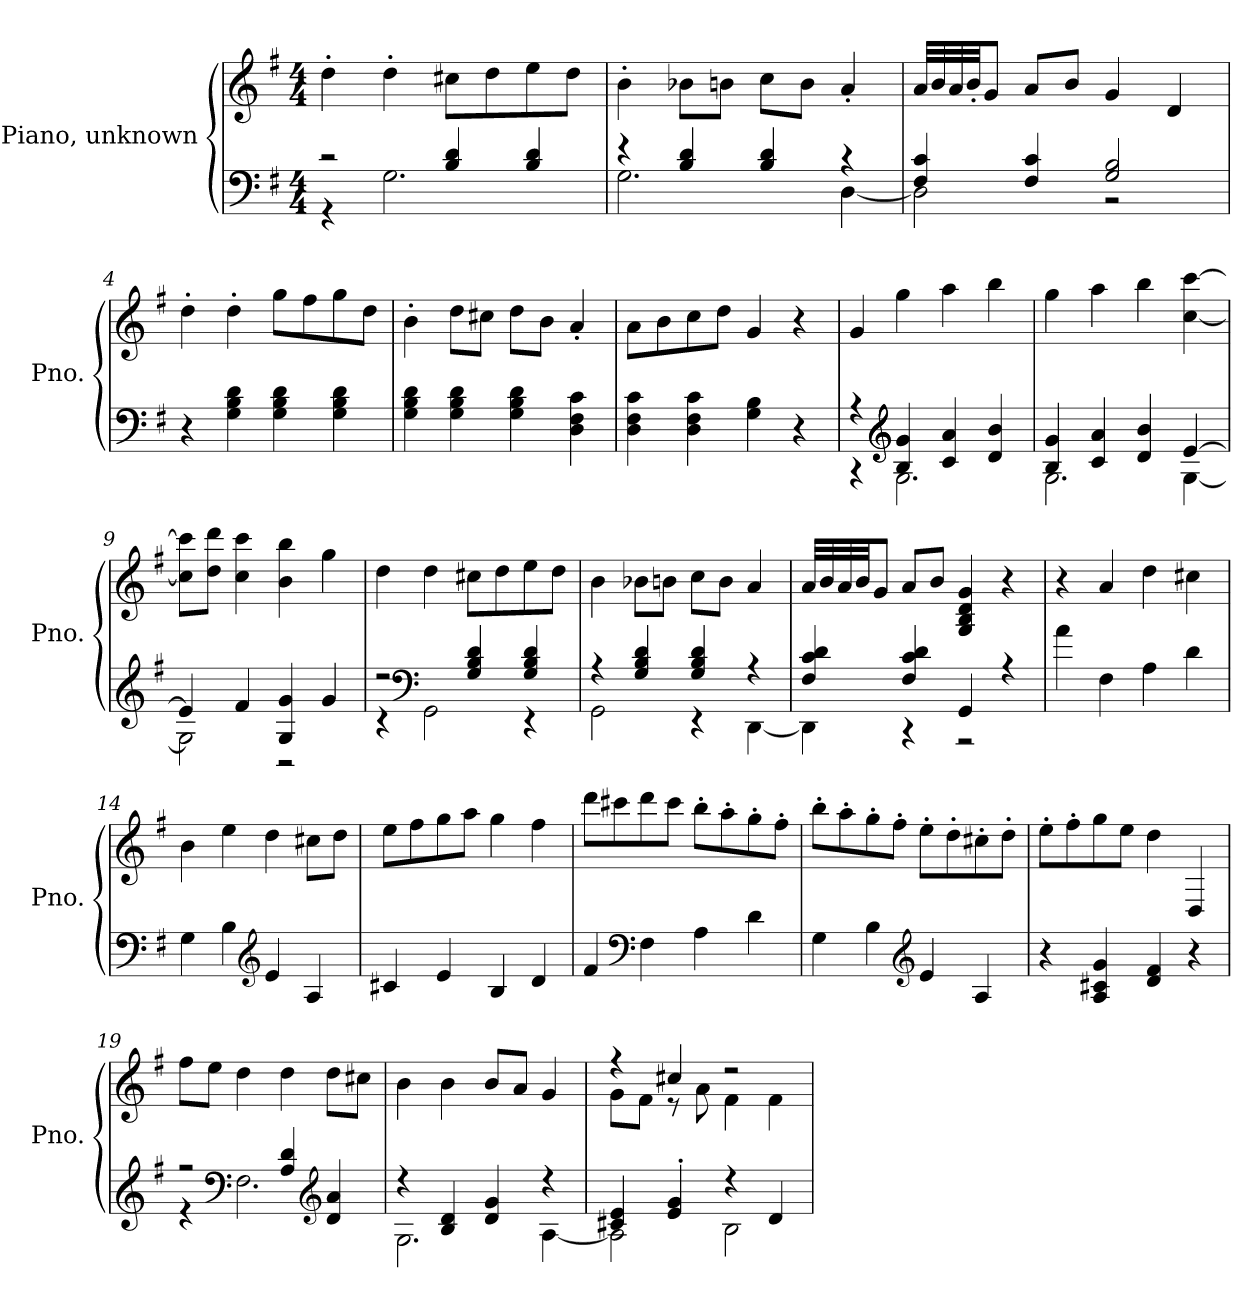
**kern	**kern
*part1	*part1
*staff2	*staff1
*I"Piano, unknown	*
*I'Pno.	*
*clefF4	*clefG2
*k[f#]	*k[f#]
*M4/4	*M4/4
*MM120	*MM120
=1	=1
*^	*
2r	4r	4dd'\
.	2.G\	4dd'\
4B/ 4d/	.	8cc#X\L
.	.	8dd\
4B/ 4d/	.	8ee\
.	.	8dd\J
=2	=2	=2
4r	2.G\	4b'\
4B/ 4d/	.	8b-X\L
.	.	8bn\J
4B/ 4d/	.	8cc\L
.	.	8b\J
4r	[4D\	4a'/
=3	=3	=3
4F#/ 4c/	2D\]	32a/LLL
.	.	32b/
.	.	32a/
.	.	32b'/JJ
.	.	8g/J
4F#/ 4c/	.	8a/L
.	.	8b/J
2G/ 2B/	2r	4g/
.	.	4d/
*v	*v	*
=4	=4
4r	4dd'\
4G\ 4B\ 4d\	4dd'\
4G\ 4B\ 4d\	8gg\L
.	8ff#\
4G\ 4B\ 4d\	8gg\
.	8dd\J
=5	=5
4G\ 4B\ 4d\	4b'\
4G\ 4B\ 4d\	8dd\L
.	8cc#X\J
4G\ 4B\ 4d\	8dd\L
.	8b\J
4D\ 4F#\ 4c\	4a'/
!!LO:LB:g=z
=6	=6
4D\ 4F#\ 4c\	8a\L
.	8b\
4D\ 4F#\ 4c\	8cc\
.	8dd\J
4G\ 4B\	4g/
4r	4r
=7	=7
*^	*
4r	4r	4g/
*clefG2	*	*
4B/ 4g/	2.G\	4gg\
4c/ 4a/	.	4aa\
4d/ 4b/	.	4bb\
=8	=8	=8
4B/ 4g/	2.G\	4gg\
4c/ 4a/	.	4aa\
4d/ 4b/	.	4bb\
[4e/	[4G\	[4cc\ [4ccc\
=9	=9	=9
4e/]	2G\]	8cc\] 8ccc\]L
.	.	8dd\ 8ddd\J
4f#/	.	4cc\ 4ccc\
4G/ 4g/	2r	4b\ 4bb\
4g/	.	4gg\
=10	=10	=10
2r	4r	4dd\
*clefF4	*	*
.	2GG\	4dd\
4G/ 4B/ 4d/	.	8cc#X\L
.	.	8dd\
4G/ 4B/ 4d/	4r	8ee\
.	.	8dd\J
!!LO:LB:g=z
=11	=11	=11
4r	2GG\	4b\
4G/ 4B/ 4d/	.	8b-X\L
.	.	8bn\J
4G/ 4B/ 4d/	4r	8cc\L
.	.	8b\J
4r	[4DD\	4a/
=12	=12	=12
4F#/ 4c/ 4d/	4DD\]	32a/LLL
.	.	32b/
.	.	32a/
.	.	32b/JJ
.	.	8g/J
4F#/ 4c/ 4d/	4r	8a/L
.	.	8b/J
4GG/	2r	4G/ 4B/ 4d/ 4g/
4r	.	4r
*v	*v	*
=13	=13
4a\	4r
4F#\	4a/
4A\	4dd\
4d\	4cc#X\
=14	=14
4G\	4b\
4B\	4ee\
*clefG2	*
4e/	4dd\
4A/	8cc#X\L
.	8dd\J
=15	=15
4c#X/	8ee\L
.	8ff#\
4e/	8gg\
.	8aa\J
4B/	4gg\
4d/	4ff#\
!!LO:LB:g=z
=16	=16
4f#/	8ddd\L
.	8ccc#X\
*clefF4	*
4F#\	8ddd\
.	8ccc#\J
4A\	8bb'\L
.	8aa'\
4d\	8gg'\
.	8ff#'\J
=17	=17
4G\	8bb'\L
.	8aa'\
4B\	8gg'\
.	8ff#'\J
*clefG2	*
4e/	8ee'\L
.	8dd'\
4A/	8cc#X'\
.	8dd'\J
=18	=18
4r	8ee'\L
.	8ff#'\
4A/ 4c#X/ 4g/	8gg\
.	8ee\J
4d/ 4f#/	4dd\
4r	4D/
=19	=19
*^	*
2r	4r	8ff#\L
.	.	8ee\J
*clefF4	*	*
.	2.F#\	4dd\
4A/ 4d/	.	4dd\
*clefG2	*	*
4d/ 4a/	.	8dd\L
.	.	8cc#X\J
!!LO:LB:g=z
=20	=20	=20
4r	2.G\	4b\
4B/ 4d/	.	4b\
4d/ 4g/	.	8b/L
.	.	8a/J
4r	[4A\	4g/
=21	=21	=21
*	*	*^
4c#X/ 4e/	2A\]	4r	8g\L
.	.	.	8f#\J
4e/' 4g/'	.	4cc#X/	8r
.	.	.	8a\
4r	2B\	2r	4f#\
4d/	.	.	4f#\
*v	*v	*	*
*	*v	*v
=	=
*-	*-
